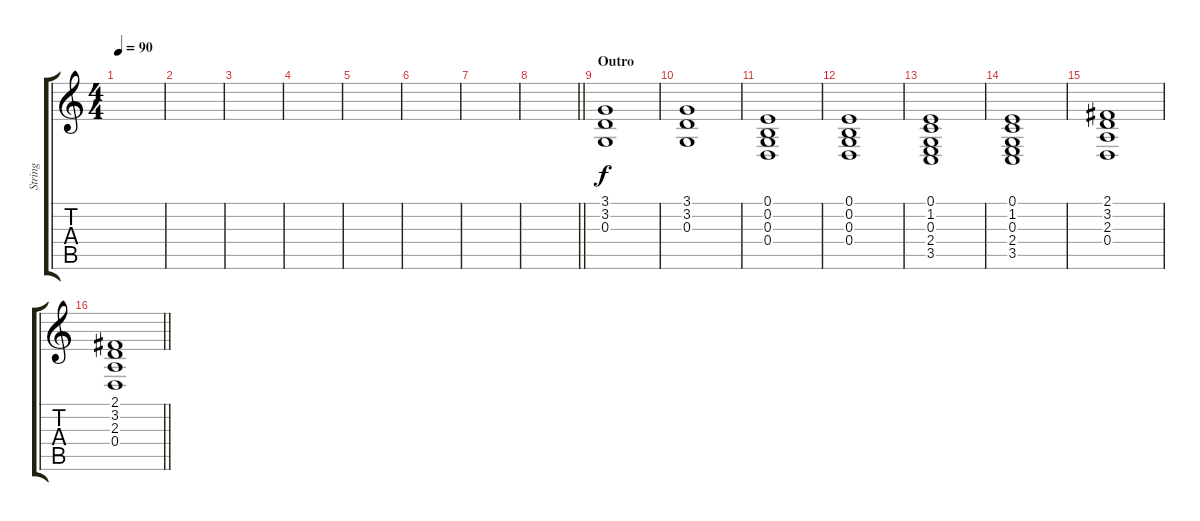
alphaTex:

\track ("String" "String") {instrument tremolostrings}
\staff {score tabs}
\tuning (E4 B3 G3 D3 A2 E2) {hide}
\ts (4 4)
\tempo 90
\clef g2
\ks c
|
|
|
|
|
|
|
\barLineRight lightlight
|
\section ("" "Outro")
(3.1 3.2 0.3).1 |
(3.1 3.2 0.3).1 |
(0.1 0.2 0.3 0.4).1 |
(0.1 0.2 0.3 0.4).1 |
(0.1 1.2 0.3 2.4 3.5).1 |
(0.1 1.2 0.3 2.4 3.5).1 |
(2.1 3.2 2.3 0.4).1 |
\barLineRight lightlight
(2.1 3.2 2.3 0.4).1
